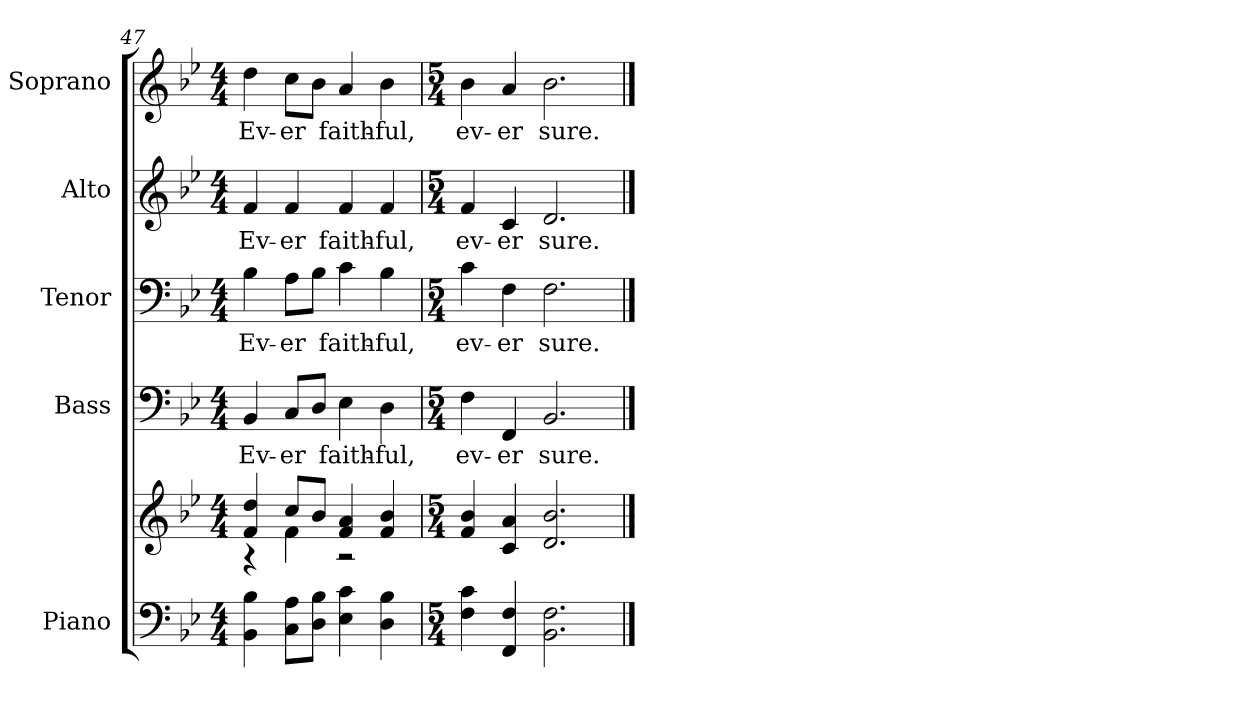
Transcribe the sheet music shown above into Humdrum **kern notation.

**kern	**kern	**kern	**text	**kern	**text	**kern	**text	**kern	**text
*part5	*part5	*part4	*part4	*part3	*part3	*part2	*part2	*part1	*part1
*staff6	*staff5	*staff4	*staff4	*staff3	*staff3	*staff2	*staff2	*staff1	*staff1
*I"Piano	*	*I"Bass	*	*I"Tenor	*	*I"Alto	*	*I"Soprano	*
*I'Pno.	*	*I'B.	*	*I'T.	*	*I'A.	*	*I'S.	*
!!LO:PB:g=z
*clefF4	*clefG2	*clefF4	*	*clefF4	*	*clefG2	*	*clefG2	*
*k[b-e-]	*k[b-e-]	*k[b-e-]	*	*k[b-e-]	*	*k[b-e-]	*	*k[b-e-]	*
*B-:	*B-:	*B-:	*	*B-:	*	*B-:	*	*B-:	*
*M4/4	*M4/4	*M4/4	*	*M4/4	*	*M4/4	*	*M4/4	*
=47	=47	=47	=47	=47	=47	=47	=47	=47	=47
*	*^	*	*	*	*	*	*	*	*
!	!	!	!	!LO:LY:b:color=#000000	!	!	!	!	!	!
!	!	!	!	!	!	!LO:LY:b:color=#000000	!	!	!	!
!	!	!	!	!	!	!	!	!LO:LY:b:color=#000000	!	!
!	!	!	!	!	!	!	!	!	!	!LO:LY:b:color=#000000
4BB-i\ 4B-i	4fi/ 4ddi	4r	4BB-i/	Ev-	4B-i\	Ev-	4fi/	Ev-	4ddi\	Ev-
!	!	!	!	!LO:LY:b:color=#000000	!	!	!	!	!	!
!	!	!	!	!	!	!LO:LY:b:color=#000000	!	!	!	!
!	!	!	!	!	!	!	!	!LO:LY:b:color=#000000	!	!
!	!	!	!	!	!	!	!	!	!	!LO:LY:b:color=#000000
8Ci\ 8AiL	8cci/L	4fi\	8Ci/L	-er	8Ai\L	-er	4fi/	-er	8cci\L	-er
8Di\ 8B-iJ	8b-i/J	.	8Di/J	.	8B-i\J	.	.	.	8b-i\J	.
!	!	!	!	!LO:LY:b:color=#000000	!	!	!	!	!	!
!	!	!	!	!	!	!LO:LY:b:color=#000000	!	!	!	!
!	!	!	!	!	!	!	!	!LO:LY:b:color=#000000	!	!
!	!	!	!	!	!	!	!	!	!	!LO:LY:b:color=#000000
4E-i\ 4ci	4fi/ 4ai	2r	4E-i\	faith-	4ci\	faith-	4fi/	faith-	4ai/	faith-
!	!	!	!	!LO:LY:b:color=#000000	!	!	!	!	!	!
!	!	!	!	!	!	!LO:LY:b:color=#000000	!	!	!	!
!	!	!	!	!	!	!	!	!LO:LY:b:color=#000000	!	!
!	!	!	!	!	!	!	!	!	!	!LO:LY:b:color=#000000
4Di\ 4B-i	4fi/ 4b-i	.	4Di\	-ful,	4B-i\	-ful,	4fi/	-ful,	4b-i\	-ful,
*	*v	*v	*	*	*	*	*	*	*	*
=48	=48	=48	=48	=48	=48	=48	=48	=48	=48
*M5/4	*M5/4	*M5/4	*	*M5/4	*	*M5/4	*	*M5/4	*
!	!	!	!LO:LY:b:color=#000000	!	!	!	!	!	!
!	!	!	!	!	!LO:LY:b:color=#000000	!	!	!	!
!	!	!	!	!	!	!	!LO:LY:b:color=#000000	!	!
!	!	!	!	!	!	!	!	!	!LO:LY:b:color=#000000
4Fi\ 4ci	4fi/ 4b-i	4Fi\	ev-	4ci\	ev-	4fi/	ev-	4b-i\	ev-
!	!	!	!LO:LY:b:color=#000000	!	!	!	!	!	!
!	!	!	!	!	!LO:LY:b:color=#000000	!	!	!	!
!	!	!	!	!	!	!	!LO:LY:b:color=#000000	!	!
!	!	!	!	!	!	!	!	!	!LO:LY:b:color=#000000
4FFi/ 4Fi	4ci/ 4ai	4FFi/	-er	4Fi\	-er	4ci/	-er	4ai/	-er
!	!	!	!LO:LY:b:color=#000000	!	!	!	!	!	!
!	!	!	!	!	!LO:LY:b:color=#000000	!	!	!	!
!	!	!	!	!	!	!	!LO:LY:b:color=#000000	!	!
!	!	!	!	!	!	!	!	!	!LO:LY:b:color=#000000
2.BB-i\ 2.Fi	2.di/ 2.b-i	2.BB-i/	sure.	2.Fi\	sure.	2.di/	sure.	2.b-i\	sure.
==	==	==	==	==	==	==	==	==	==
*-	*-	*-	*-	*-	*-	*-	*-	*-	*-
